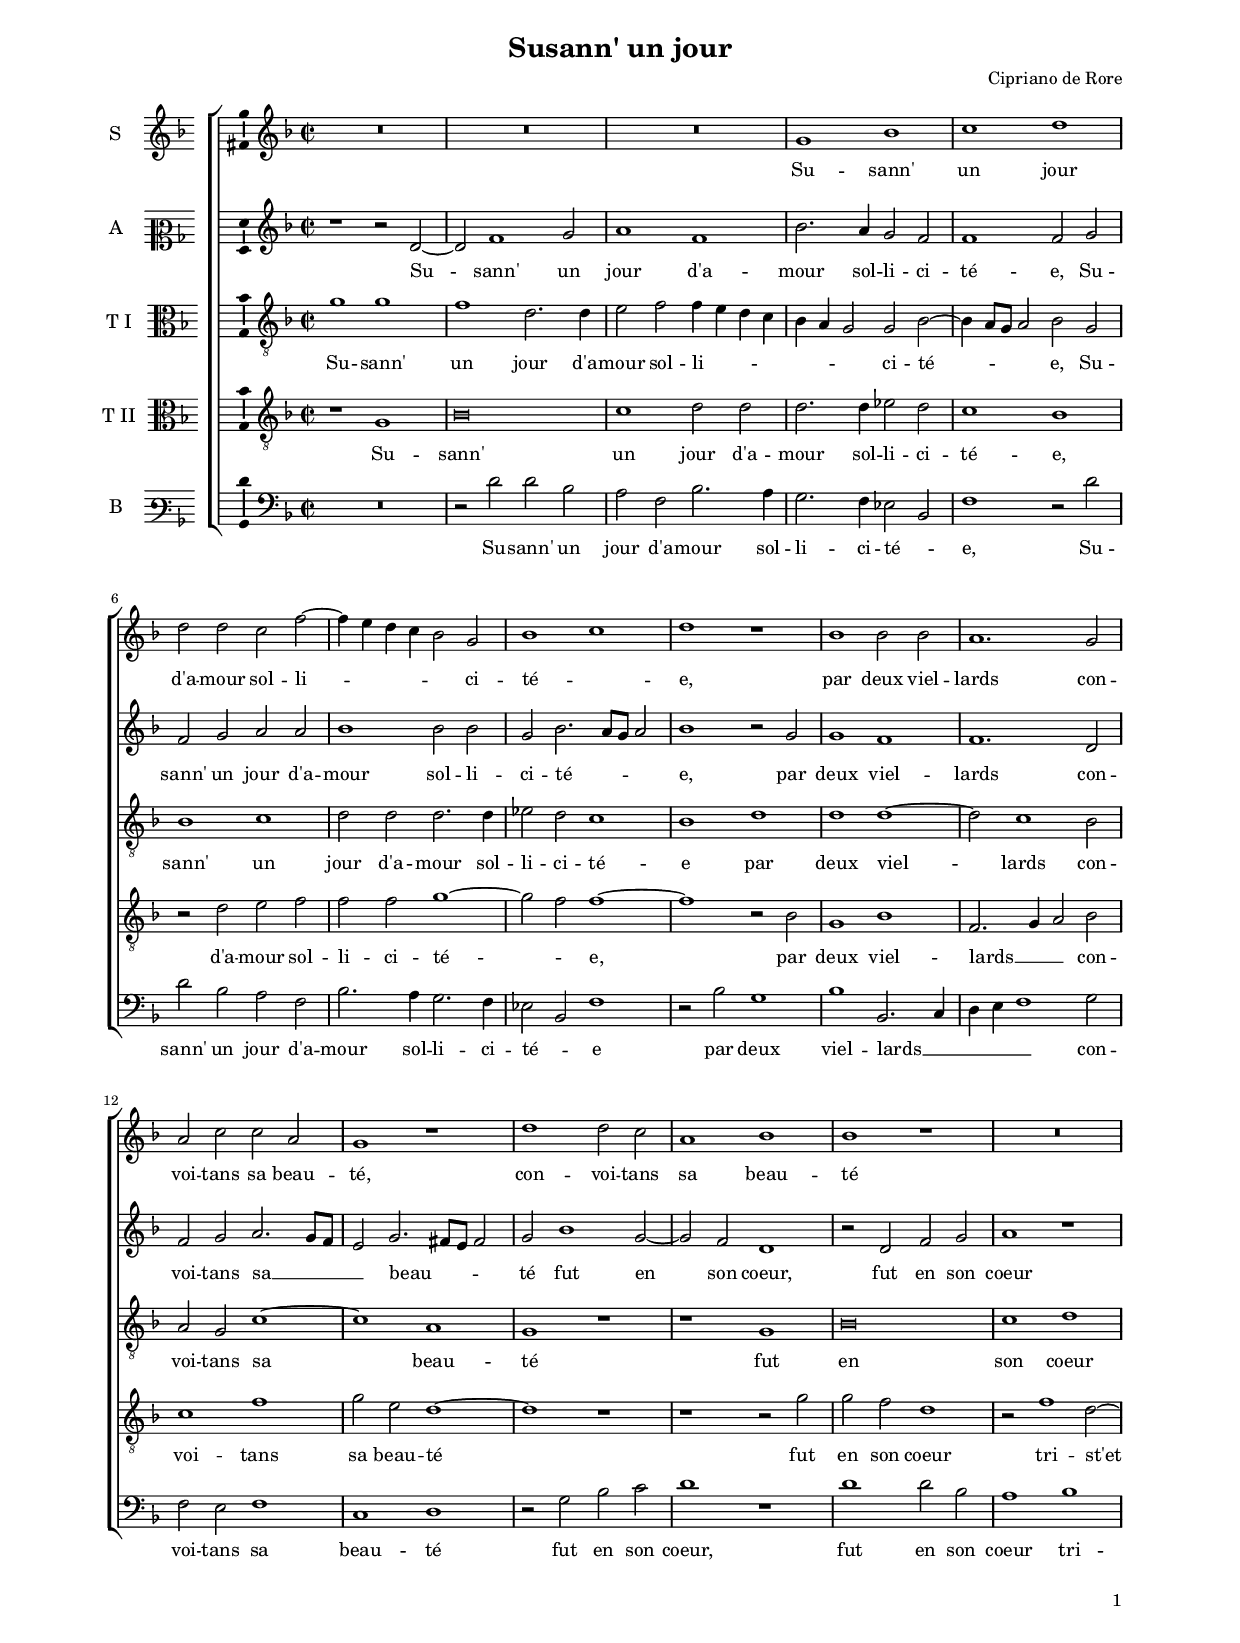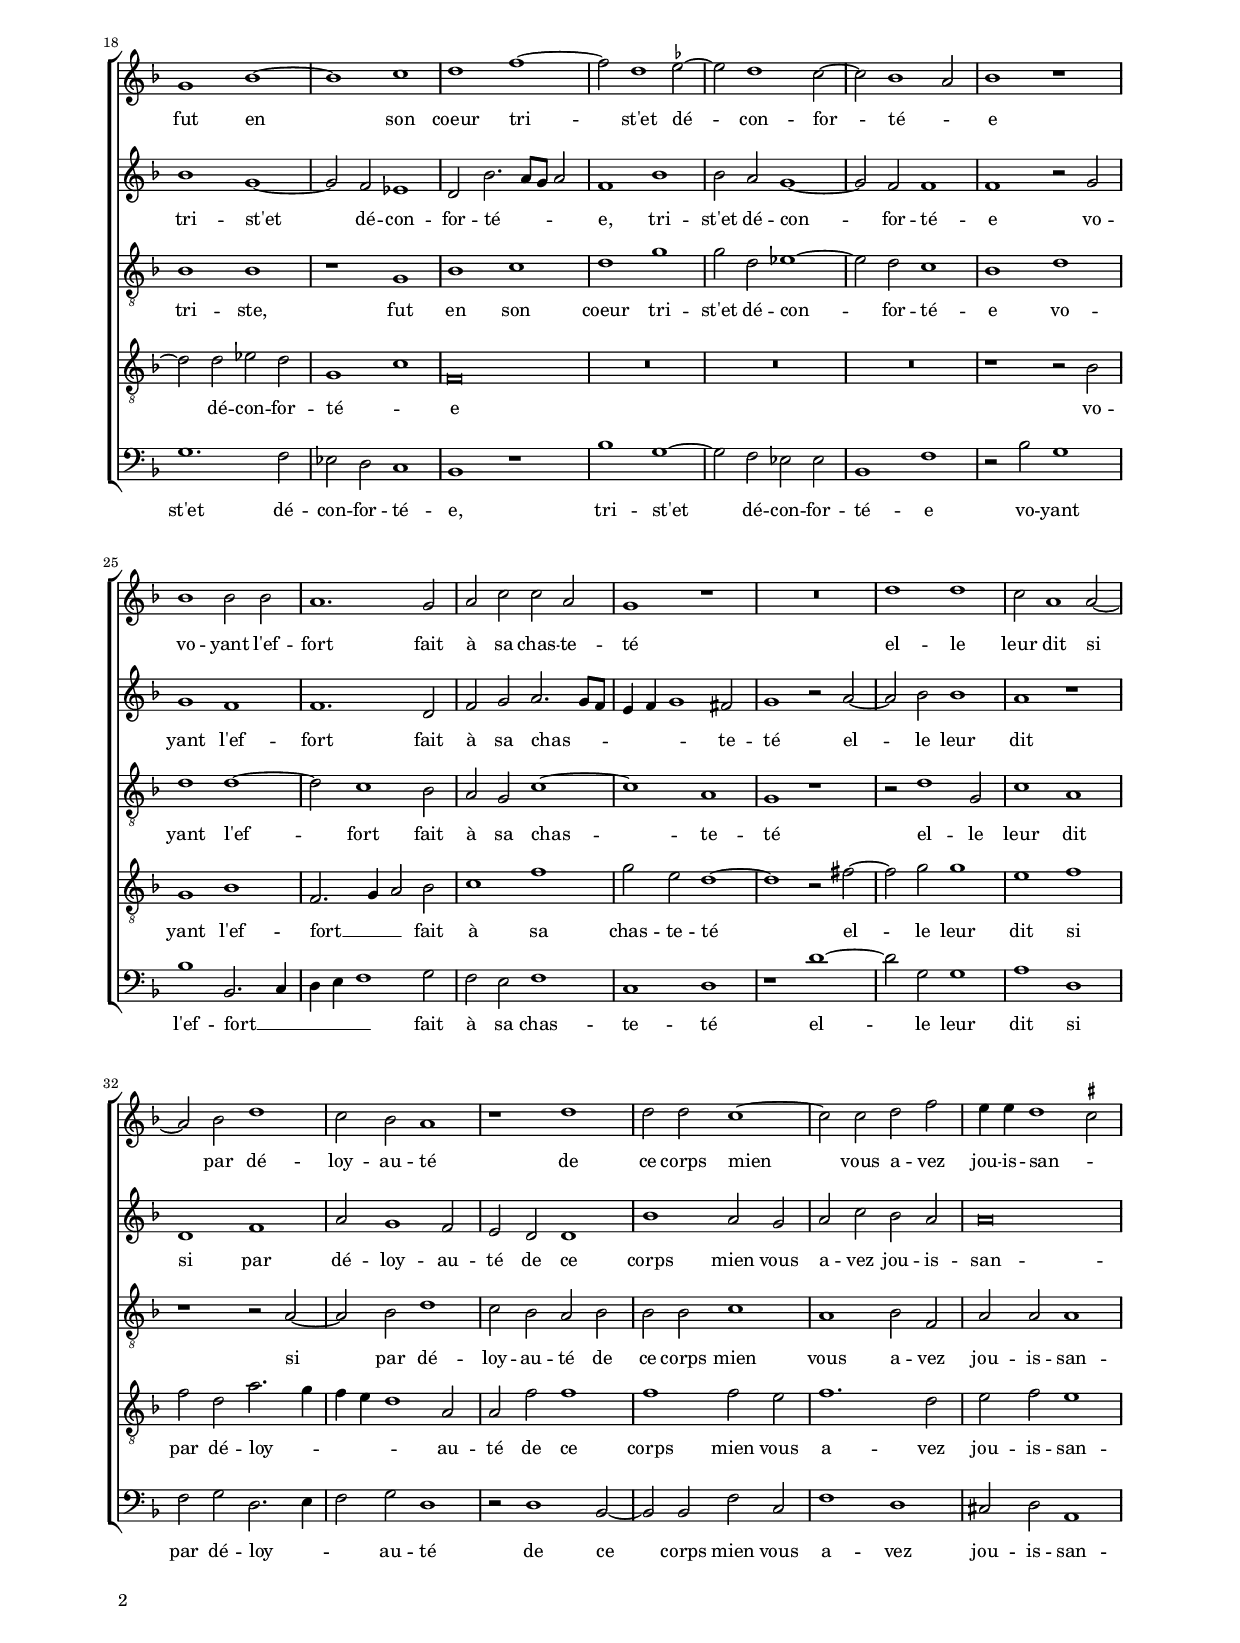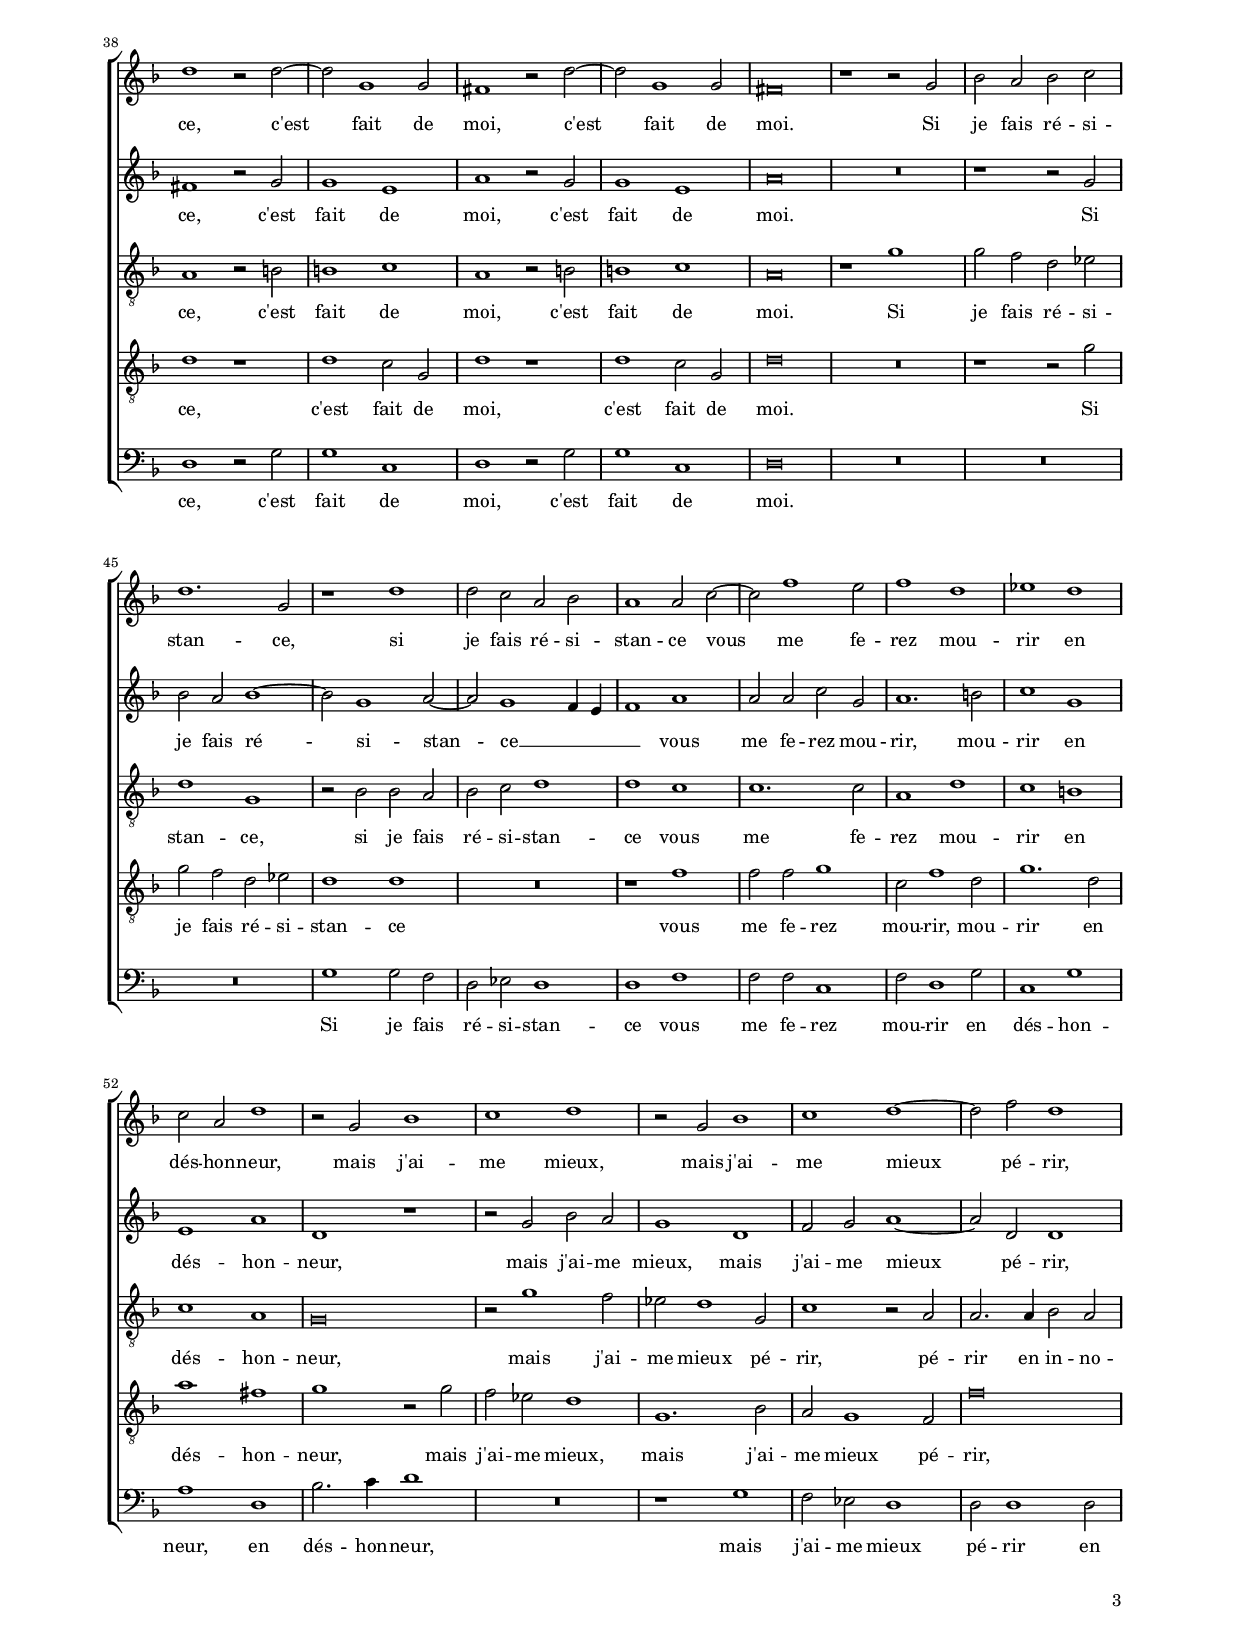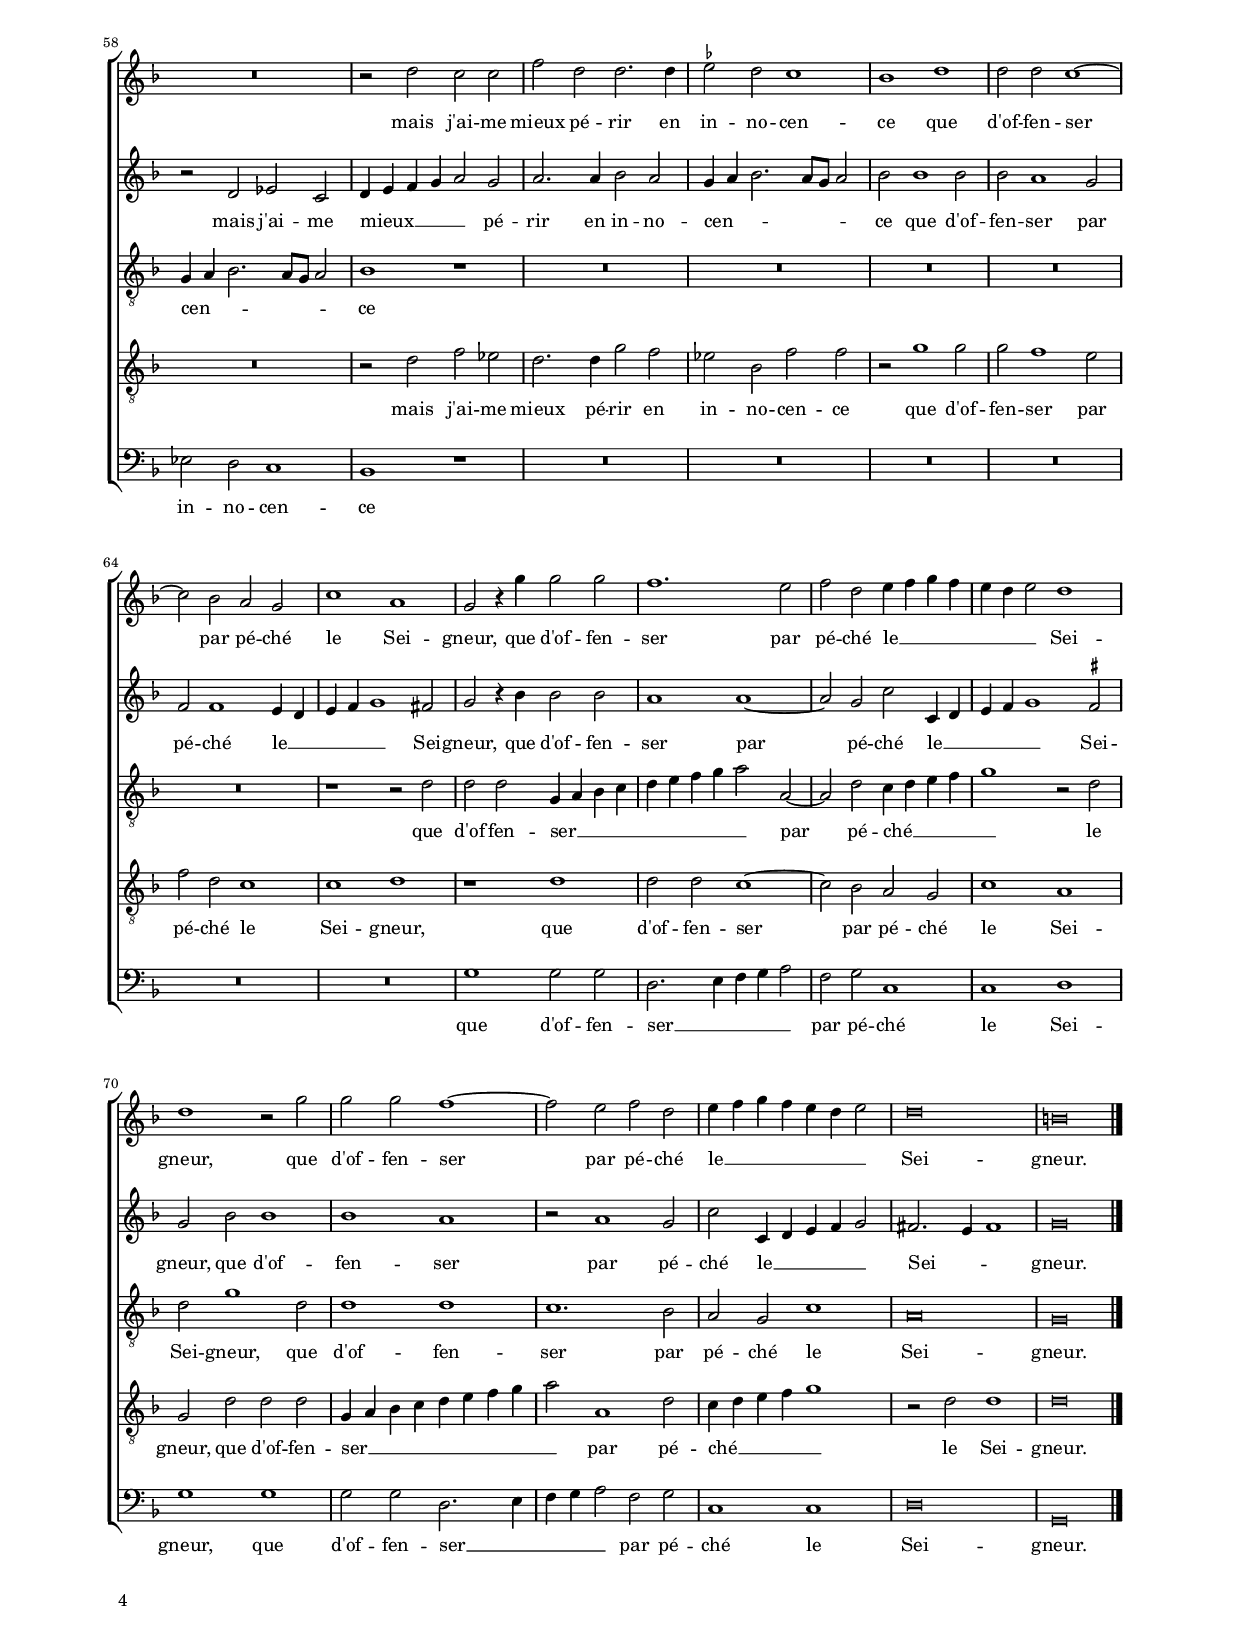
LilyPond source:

\header
{
  title="Susann' un jour"
  composer="Cipriano de Rore"
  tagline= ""
}

\version "2.24.2"
\include "deutsch.ly"
#(set-global-staff-size 15)
% #(set-default-paper-size "letter")
#(ly:set-option 'point-and-click #f)

	
\paper
	{
	top-margin = 1.8 \cm
	bottom-margin = 1.2 \cm
	left-margin = 2 \cm
	right-margin = 2 \cm
	ragged-bottom = ##f
	ragged-last-bottom = ##f
	print-page-number = ##f
	score-system-spacing = #'((basic-distance . 16) (minimum-distance . 14) (padding . 5) (strechability . 150))
	system-system-spacing = #'((basic-distance . 16) (minimum-distance . 14) (padding . 5) (strechability . 150))
	oddFooterMarkup=\markup   \fill-line { "" \fromproperty #'page:page-number-string }
	evenFooterMarkup=\markup  \fill-line { \fromproperty #'page:page-number-string "" }
	last-bottom-spacing = #'((basic-distance . 12) (minimum-distance . 7) (padding . 4))
	%systems-per-page = 3
%	min-systems-per-page = 3
	markup-system-spacing.basic-distance = #12
%	print-all-headers = ##t
%	print-first-page-number = ##t
%	first-page-number = 1
	}

	
global = {
	\key f \major
	\time 2/2 \set Score.measureLength = #(ly:make-moment 2/1)
	\skip 1*2*75 \bar "|."
	}

	ficta = { \once \set suggestAccidentals = ##t }
	
	forget = #(define-music-function (music) (ly:music?) #{
		\accidentalStyle forget
		$music
		\accidentalStyle default
		#})



incipitcantus = \markup { \score {
	{
	\set Staff.instrumentName = \markup { \fontsize #1 "S" }
	\key f \major
	\clef violin
	s4 \bar ""
	}
	\layout  {
	raggedright = ##t
	indent = 0.9 \cm
	line-width = 1.6\cm
	\context { \Staff \remove Time_signature_engraver }
	\override Staff.Clef.Y-extent = #'(0 . 0)
	}} \hspace #1 }
	
	  
incipitaltus = \markup { \score {
	{
	\set Staff.instrumentName = \markup { \fontsize #1 "A" }
	\key f \major
	\clef mezzosoprano
	s4 \bar ""
	}
	\layout  {
	raggedright = ##t
	indent = 0.9 \cm
	line-width = 1.6\cm
	\context { \Staff \remove Time_signature_engraver }
	\override Staff.Clef.Y-extent = #'(0 . 0)
	}} \hspace #1 }


incipittenor = \markup { \score {
	{
	\set Staff.instrumentName = \markup { \fontsize #1 "T I" }
	\key f \major
	\clef alto
	s4 \bar ""
	}
	\layout  {
	raggedright = ##t
	indent = 0.9 \cm
	line-width = 1.6\cm
	\context { \Staff \remove Time_signature_engraver }
	\override Staff.Clef.Y-extent = #'(0 . 0)
	}} \hspace #1 }
	  
	  
incipitquintus = \markup { \score {
	{
	\set Staff.instrumentName = \markup { \fontsize #1 "T II" }
	\key f \major
	\clef alto
	s4 \bar ""
	}
	\layout  {
	raggedright = ##t
	indent = 0.9 \cm
	line-width = 1.6\cm
	\context { \Staff \remove Time_signature_engraver }
	\override Staff.Clef.Y-extent = #'(0 . 0)
	}} \hspace #1 }
	  
	  
incipitbassus = \markup { \score {
	{
	\set Staff.instrumentName = \markup { \fontsize #1 "B" }
	\key f \major
	\clef varbaritone
	s4 \bar ""
	}
	\layout  {
	raggedright = ##t
	indent = 0.9 \cm
	line-width = 1.6\cm
	\context { \Staff \remove Time_signature_engraver }
	\override Staff.Clef.Y-extent = #'(0 . 0)
	}} \hspace #1 }


cantus =  \relative c''
	{
	R\breve
	R\breve
	R\breve
	g1 b
%5
	c1 d |
	d2 d c f~
	f4 e d c b2 g
	b1 c
	d1 r
%10
	b1 b2 b |
	a1. g2
	a2 c c a
	g1 r
	d'1 d2 c
%15
	a1 b |
	b1 r
	R\breve
	g1 b~
	b1 c
%20
	d1 f~ |
	f2 d1 \ficta es2~
	\ficta es2 d1 c2~
	c2 b1 a2
	b1 r
%25
	b1 b2 b |
	a1. g2
	a2 c c a
	g1 r
	R\breve
%30
	d'1 d |
	c2 a1 a2~
	a2 b d1
	c2 b a1
	r1 d
%35
	d2 d c1~ |
	c2 c d f
	e4 e d1 \ficta cis2
	d1 r2 d~
	d2 g,1 g2
%40
	fis1 r2 d'~ |
	d2 g,1 g2
	fis\breve
	r1 r2 g
	b2 a b c
%45
	d1. g,2 |
	r1 d'
	d2 c a b
	a1 a2 c~
	c2 f1 e2
%50
	f1 d |
	es1 d
	c2 a d1
	r2 g, b1
	c1 d
%55
	r2 g, b1 |
	c1 d~
	d2 f d1
	R\breve
	r2 d c c
%60
	f2 d d2. d4 |
	\ficta es2 d c1
	b1 d
	d2 d c1~
	c2 b a g
%65
	c1 a |
	g2 r4 g' g2 g
	f1. e2
	f2 d e4 f g f
	e4 d e2 d1
%70
	d1 r2 g |
	g2 g f1~
	f2 e f d
	e4 f g f e d e2
	d\breve
%75
	h\breve |
	}


altus =  \relative c'
	{
	r1 r2 d~
	d2 f1 g2
	a1 f
	b2. a4 g2 f
%5
	f1 f2 g |
	f2 g a a
	b1 b2 b
	g2 b2. a8 g a2
	b1 r2 g
%10
	g1 f |
	f1. d2
	f2 g a2. g8 f
	e2 g2. fis8 e fis2
	g2 b1 g2~
%15
	g2 f d1 |
	r2 d f g
	a1 r
	b1 g~
	g2 f es1
%20
	d2 b'2. a8 g a2 |
	f1 b
	b2 a g1~
	g2 f f1
	f1 r2 g
%25
	g1 f |
	f1. d2
	f2 g a2. g8 f
	e4 f g1 fis2
	g1 r2 a~
%30
	a2 b b1 |
	a1 r
	d,1 f
	a2 g1 f2
	e2 d d1
%35
	b'1 a2 g |
	a2 c b a
	a\breve
	fis1 r2 g
	g1 e
%40
	a1 r2 g |
	g1 e
	a\breve
	R\breve
	r1 r2 g
%45
	b2 a b1~ |
	b2 g1 a2~
	a2 g1 f4 e
	f1 a
	a2 a c g
%50
	a1. h2 |
	c1 g
	e1 a
	d,1 r
	r2 g b a
%55
	g1 d |
	f2 g a1~
	a2 d, d1
	r2 d es c
	d4 e f g a2 g
%60
	a2. a4 b2 a |
	g4 a b2. a8 g a2
	b2 b1 b2
	b2 a1 g2
	f2 f1 e4 d
%65
	e4 f g1 fis2 |
	g2 r4 b b2 b
	a1 a~
	a2 g c c,4 d
	e4 f g1 \ficta fis2
%70
	g2 b b1 |
	b1 a
	r2 a1 g2
	c2 c,4 d e f g2
	fis2. e4 fis1
%75
	g\breve |
	}


tenor  =  \relative c'
	{
	g'1 g
	f1 d2. d4
	e2 f f4 e d c
	b4 a g2 g b~
%5
	b4 a8 g a2 b g |
	b1 c
	d2 d d2. d4
	es2 d c1
	b1 d
%10
	d1 d~ |
	d2 c1 b2
	a2 g c1~
	c1 a
	g1 r
%15
	r1 g |
	b\breve
	c1 d
	b1 b
	r1 g
%20
	b1 c |
	d1 g
	g2 d es1~
	es2 d c1
	b1 d
%25
	d1 d~ |
	d2 c1 b2
	a2 g c1~
	c1 a
	g1 r
%30
	r2 d'1 g,2 |
	c1 a
	r1 r2 a~
	a2 b d1
	c2 b a b
%35
	b2 b c1 |
	a1 b2 f
	a2 a a1
	a1 r2 h
	h1 c
%40
	a1 r2 h |
	h1 c
	a\breve
	r1 g'
	g2 f d es
%45
	d1 g, |
	r2 b b a
	b2 c d1
	d1 c
	c1. c2
%50
	a1 d |
	c1 h
	c1 a
	g\breve
	r2 g'1 f2
%55
	es2 d1 g,2 |
	c1 r2 a
	a2. a4 b2 a
	g4 a b2. a8 g a2
	b1 r
%60
	R\breve |
	R\breve
	R\breve
	R\breve
	R\breve
%65
	r1 r2 d |
	d2 d g,4 a b c
	d4 e f g a2 a,~
	a2 d c4 d e f
	g1 r2 d
%70
	d2 g1 d2 |
	d1 d
	c1. b2
	a2 g c1
	a\breve
%75
	g\breve |
	}


quintus =  \relative c'
	{
	r1 g
	b\breve
	c1 d2 d
	d2. d4 es2 d
%5
	c1 b |
	r2 d e f
	f2 f g1~
	g2 f f1~
	f1 r2 b,
%10
	g1 b |
	f2. g4 a2 b
	c1 f
	g2 e d1~
	d1 r
%15
	r1 r2 g |
	g2 f d1
	r2 f1 d2~
	d2 d es d
	g,1 c
%20
	f,\breve |
	R\breve
	R\breve
	R\breve
	r1 r2 b
%25
	g1 b |
	f2. g4 a2 b
	c1 f
	g2 e d1~
	d1 r2 fis~
%30
	fis2 g g1 |
	e1 f
	f2 d a'2. g4
	f4 e d1 a2
	a2 f' f1
%35
	f1 f2 e |
	f1. d2
	e2 f e1
	d1 r
	d1 c2 g
%40
	d'1 r |
	d1 c2 g
	d'\breve
	R\breve
	r1 r2 g
%45
	g2 f d es |
	d1 d
	R\breve
	r1 f
	f2 f g1
%50
	c,2 f1 d2 |
	g1. d2
	a'1 fis
	g1 r2 g
	f2 es d1
%55
	g,1. b2 |
	a2 g1 f2
	f'\breve
	R\breve
	r2 d f es
%60
	d2. d4 g2 f |
	es2 b f' f
	r2 g1 g2
	g2 f1 e2
	f2 d c1
%65
	c1 d |
	r1 d
	d2 d c1~
	c2 b a g
	c1 a
%70
	g2 d' d d |
	g,4 a b c d e f g
	a2 a,1 d2
	c4 d e f g1
	r2 d d1
%75
	d\breve |
	}


bassus  =  \relative c
	{
	R\breve
	r2 d' d b
	a2 f b2. a4
	g2. f4 es2 b
%5
	f'1 r2 d' |
	d2 b a f
	b2. a4 g2. f4
	es2 b f'1
	r2 b g1
%10
	b1 b,2. c4 |
	d4 e f1 g2
	f2 e f1
	c1 d
	r2 g b c
%15
	d1 r |
	d1 d2 b
	a1 b
	g1. f2
	es2 d c1
%20
	b1 r |
	b'1 g~
	g2 f es es
	b1 f'
	r2 b g1
%25
	b1 b,2. c4 |
	d4 e f1 g2
	f2 e f1
	c1 d
	r1 d'~
%30
	d2 g, g1 |
	a1 d,
	f2 g d2. e4
	f2 g d1
	r2 d1 b2~
%35
	b2 b f' c |
	f1 d
	cis2 d a1
	d1 r2 g
	g1 c,
%40
	d1 r2 g |
	g1 c,
	d\breve
	R\breve
	R\breve
%45
	R\breve |
	g1 g2 f
	d2 es d1
	d1 f
	f2 f c1
%50
	f2 d1 g2 |
	c,1 g'
	a1 d,
	b'2. c4 d1
	R\breve
%55
	r1 g, |
	f2 es d1
	d2 d1 d2
	es2 d c1
	b1 r
%60
	R\breve |
	R\breve
	R\breve
	R\breve
	R\breve
%65
	R\breve |
	g'1 g2 g
	d2. e4 f g a2
	f2 g c,1
	c1 d
%70
	g1 g |
	g2 g d2. e4
	f4 g a2 f g
	c,1 c
	d\breve
%75
	g,\breve |
	}


lyricscantus = \lyricmode {
	Su -- sann' un jour d'a -- mour sol -- li -- _ _ _ _ ci -- té -- _ e,
	par deux viel -- lards con -- voi -- tans sa beau -- té,
	con -- voi -- tans sa beau -- té
	fut en son coeur tri -- st'et dé -- con -- for -- té -- _ e
	vo -- yant l'ef -- fort fait à sa chas -- te -- té
	el -- le leur dit si par dé -- loy -- au -- té
	de ce corps mien vous a -- vez jou -- is -- san -- _ ce,
	c'est fait de moi, c'est fait de moi.
	Si je fais ré -- si -- stan -- ce,
	si je fais ré -- si -- stan -- ce
	vous me fe -- rez mou -- rir en dés -- hon -- neur,
	mais j'ai -- me mieux,
	mais j'ai -- me mieux pé -- rir,
	mais j'ai -- me mieux pé -- rir en in -- no -- cen -- ce
	que d'of -- fen -- ser par pé -- ché le Sei -- gneur,
	que d'of -- fen -- ser par pé -- ché le __ _ _ _ _ _ _ Sei -- gneur,
	que d'of -- fen -- ser par pé -- ché le __ _ _ _ _ _ _ Sei -- gneur.
	}


lyricsaltus = \lyricmode {
	Su -- sann' un jour d'a -- mour sol -- li -- ci -- té -- e,
	Su -- sann' un jour d'a -- mour sol -- li -- ci -- té -- _ _ _ e,
	par deux viel -- lards con -- voi -- tans sa __ _ _ _ beau -- _ _ _ té
	fut en son coeur,
	fut en son coeur tri -- st'et dé -- con -- for -- té -- _ _ _ e,
	tri -- st'et dé -- con -- for -- té -- e
	vo -- yant l'ef -- fort fait à sa chas -- _ _ _ _ _ te -- té
	el -- le leur dit si par dé -- loy -- au -- té
	de ce corps mien vous a -- vez jou -- is -- san -- ce,
	c'est fait de moi, c'est fait de moi.
	Si je fais ré -- si -- stan -- ce __ _ _ _
	vous me fe -- rez mou -- rir,
	mou -- rir en dés -- hon -- neur,
	mais j'ai -- me mieux,
	mais j'ai -- me mieux pé -- rir,
	mais j'ai -- me mieux __ _ _ _ _ pé -- rir en in -- no -- cen -- _ _ _ _ _ ce
	que d'of -- fen -- ser par pé -- ché le __ _ _ _ _ Sei -- gneur,
	que d'of -- fen -- ser par pé -- ché le __ _ _ _ _ Sei -- gneur,
	que d'of -- fen -- ser par pé -- ché le __ _ _ _ _ Sei -- _ _ gneur.
	}


lyricstenor = \lyricmode {
	Su -- sann' un jour d'a -- mour sol -- li -- _ _ _ _ _ _ ci -- té -- _ _ _ e,
	Su -- sann' un jour d'a -- mour sol -- li -- ci -- té -- e
	par deux viel -- lards con -- voi -- tans sa beau -- té
	fut en son coeur tri -- ste,
	fut en son coeur tri -- st'et dé -- con -- for -- té -- e
	vo -- yant l'ef -- fort fait à sa chas -- te -- té
	el -- le leur dit si par dé -- loy -- au -- té
	de ce corps mien vous a -- vez jou -- is -- san -- ce,
	c'est fait de moi, c'est fait de moi.
	Si je fais ré -- si -- stan -- ce,
	si je fais ré -- si -- stan -- ce
	vous me fe -- rez mou -- rir en dés -- hon -- neur,
	mais j'ai -- me mieux pé -- rir,
	pé -- rir en in -- no -- cen -- _ _ _ _ _ ce
	que d'of -- fen -- ser __ _ _ _ _ _ _ _ _ par pé -- ché __ _ _ _ _ le Sei -- gneur,
	que d'of -- fen -- ser par pé -- ché le Sei -- gneur.
	}


lyricsquintus = \lyricmode {
	Su -- sann' un jour d'a -- mour sol -- li -- ci -- té -- e,
	d'a -- mour sol -- li -- ci -- té -- _ e,
	par deux viel -- lards __ _ _ con -- voi -- tans sa beau -- té
	fut en son coeur tri -- st'et dé -- con -- for -- té -- _ e
	vo -- yant l'ef -- fort __ _ _ fait à sa chas -- te -- té
	el -- le leur dit si par dé -- loy -- _ _ _ _ au -- té
	de ce corps mien vous a -- vez jou -- is -- san -- ce,
	c'est fait de moi, c'est fait de moi.
	Si je fais ré -- si -- stan -- ce
	vous me fe -- rez mou -- rir, mou -- rir en dés -- hon -- neur,
	mais j'ai -- me mieux,
	mais j'ai -- me mieux pé -- rir,
	mais j'ai -- me mieux pé -- rir en in -- no -- cen -- ce
	que d'of -- fen -- ser par pé -- ché le Sei -- gneur,
	que d'of -- fen -- ser par pé -- ché le Sei -- gneur,
	que d'of -- fen -- ser __ _ _ _ _ _ _ _ _ par pé -- ché __ _ _ _ _ le Sei -- gneur.
	}


lyricsbassus = \lyricmode {
	Su -- sann' un jour d'a -- mour sol -- li -- ci -- té -- _ e,
	Su -- sann' un jour d'a -- mour sol -- li -- ci -- té -- _ e
	par deux viel -- lards __ _ _ _ _ con -- voi -- tans sa beau -- té
	fut en son coeur,
	fut en son coeur tri -- st'et dé -- con -- for -- té -- e,
	tri -- st'et dé -- con -- for -- té -- e
	vo -- yant l'ef -- fort __ _ _ _ _ fait à sa chas -- te -- té
	el -- le leur dit si par dé -- loy -- _ _ au -- té
	de ce corps mien vous a -- vez jou -- is -- san -- ce,
	c'est fait de moi, c'est fait de moi.
	Si je fais ré -- si -- stan -- ce
	vous me fe -- rez mou -- rir en dés -- hon -- neur,
	en dés -- hon -- neur,
	mais j'ai -- me mieux pé -- rir en in -- no -- cen -- ce
	que d'of -- fen -- ser __ _ _ _ _ par pé -- ché le Sei -- gneur,
	que d'of -- fen -- ser __ _ _ _ _ par pé -- ché le Sei -- gneur.
	}


\score
{  
	\transpose f f {
	\new ChoirStaff \with { \override StaffGrouper.staff-staff-spacing.basic-distance = #12 }
	<<

	\new Staff << \global
	\new Voice="v1" {
		\set Staff.instrumentName=\incipitcantus
%		\set Staff.instrumentName= "S"
		\set Staff.midiInstrument = "reed organ"
		\clef violin
		\cantus }
	\new Lyrics \lyricsto "v1" {\lyricscantus }
	>>


	\new Staff << \global
	\new Voice="v2" {
		\set Staff.instrumentName=\incipitaltus
%		\set Staff.instrumentName= "A"
		\set Staff.midiInstrument = "reed organ"
		\clef violin 
		\altus}
	\new Lyrics \lyricsto "v2" {\lyricsaltus }
	>>


	\new Staff << \global
	\new Voice="v3" {
		\set Staff.instrumentName=\incipittenor
%		\set Staff.instrumentName= "T"
		\set Staff.midiInstrument = "reed organ"
		\clef "G_8"
		\tenor }
	\new Lyrics \lyricsto "v3" {\lyricstenor }
	>>


	\new Staff << \global
	\new Voice="v5" {
		\set Staff.instrumentName=\incipitquintus
%		\set Staff.instrumentName= "Q"
		\set Staff.midiInstrument = "reed organ"
		\clef "G_8"
		\quintus}
	\new Lyrics \lyricsto "v5" {\lyricsquintus }
	>>


	\new Staff << \global
	\new Voice="v4" {
		\set Staff.instrumentName=\incipitbassus
%		\set Staff.instrumentName= "B"
		\set Staff.midiInstrument = "reed organ"
		\clef bass 
		\bassus }
	\new Lyrics \lyricsto "v4" {\lyricsbassus}
	>>

	>>
	} % transpose

	\layout
	{
	indent = 1.7\cm
	\context { \Lyrics \override VerticalAxisGroup.nonstaff-relatedstaff-spacing.padding = #1.5 }
	\context { \Staff \consists Ambitus_engraver }
	\context { \Score \override BarNumber.padding = #2 }
	\context { \Voice \override NoteHead.style = #'baroque }
	}
	
\midi
	{
	\tempo 2 = 90
	}
	
}


% EOF
